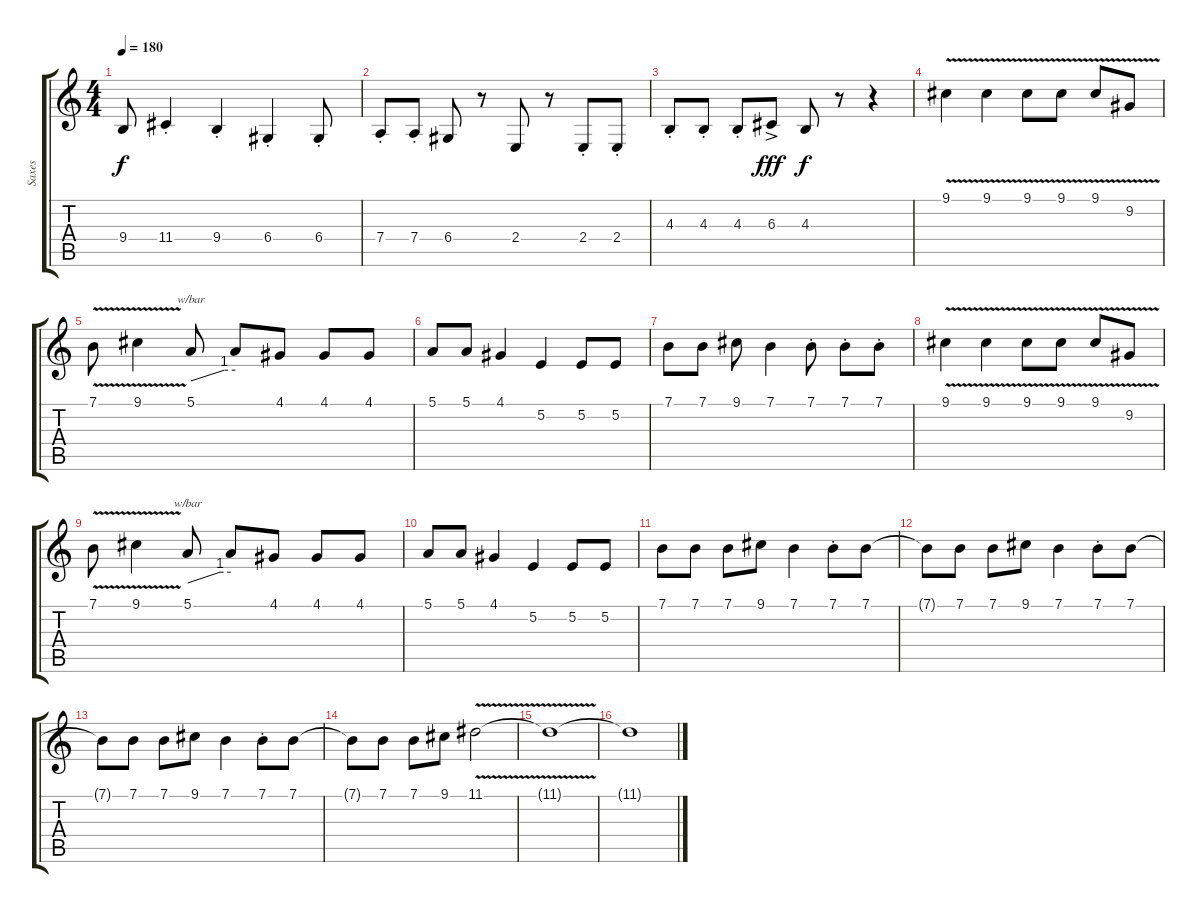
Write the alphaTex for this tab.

\track ("Saxes" "Saxes") {instrument altosax}
\staff {score tabs}
\tuning (E4 B3 G3 D3 A2 E2) {hide}
\ts (4 4)
\tempo 180
\clef g2
\ks c
9.4.8{dy f} 11.4{st}.4 9.4{st}.4 6.4{st}.4 6.4{st}.8 |
7.4{st}.8 7.4{st}.8 6.4.8 r.8 2.4.8 r.8 2.4{st}.8 2.4{st}.8 |
4.3{st}.8 4.3{st}.8 4.3{st}.8 6.3{ac}.8{dy fff} 4.3.8{dy f} r.8 r.4 |
9.1{v}.4 9.1{v}.4 9.1{v}.8 9.1{v}.8 9.1{v}.8 9.2{v}.8 |
7.1{v}.8 9.1{v}.4 5.1.8{tbe (custom default 0 0 45 4 60 4)} 5.1{t}.8 4.1.8 4.1.8 4.1.8 |
5.1.8 5.1.8 4.1.4 5.2.4 5.2.8 5.2.8 |
7.1.8 7.1.8 9.1.8 7.1.4 7.1{st}.8 7.1{st}.8 7.1{st}.8 |
9.1{v}.4 9.1{v}.4 9.1{v}.8 9.1{v}.8 9.1{v}.8 9.2{v}.8 |
7.1{v}.8 9.1{v}.4 5.1.8{tbe (custom default 0 0 45 4 60 4)} 5.1{t}.8 4.1.8 4.1.8 4.1.8 |
5.1.8 5.1.8 4.1.4 5.2.4 5.2.8 5.2.8 |
7.1.8 7.1.8 7.1.8 9.1.8 7.1.4 7.1{st}.8 7.1.8 |
7.1{t}.8 7.1.8 7.1.8 9.1.8 7.1.4 7.1{st}.8 7.1.8 |
7.1{t}.8 7.1.8 7.1.8 9.1.8 7.1.4 7.1{st}.8 7.1.8 |
7.1{t}.8 7.1.8 7.1.8 9.1.8 11.1{v}.2 |
11.1{t}.1 |
11.1{t}.1
